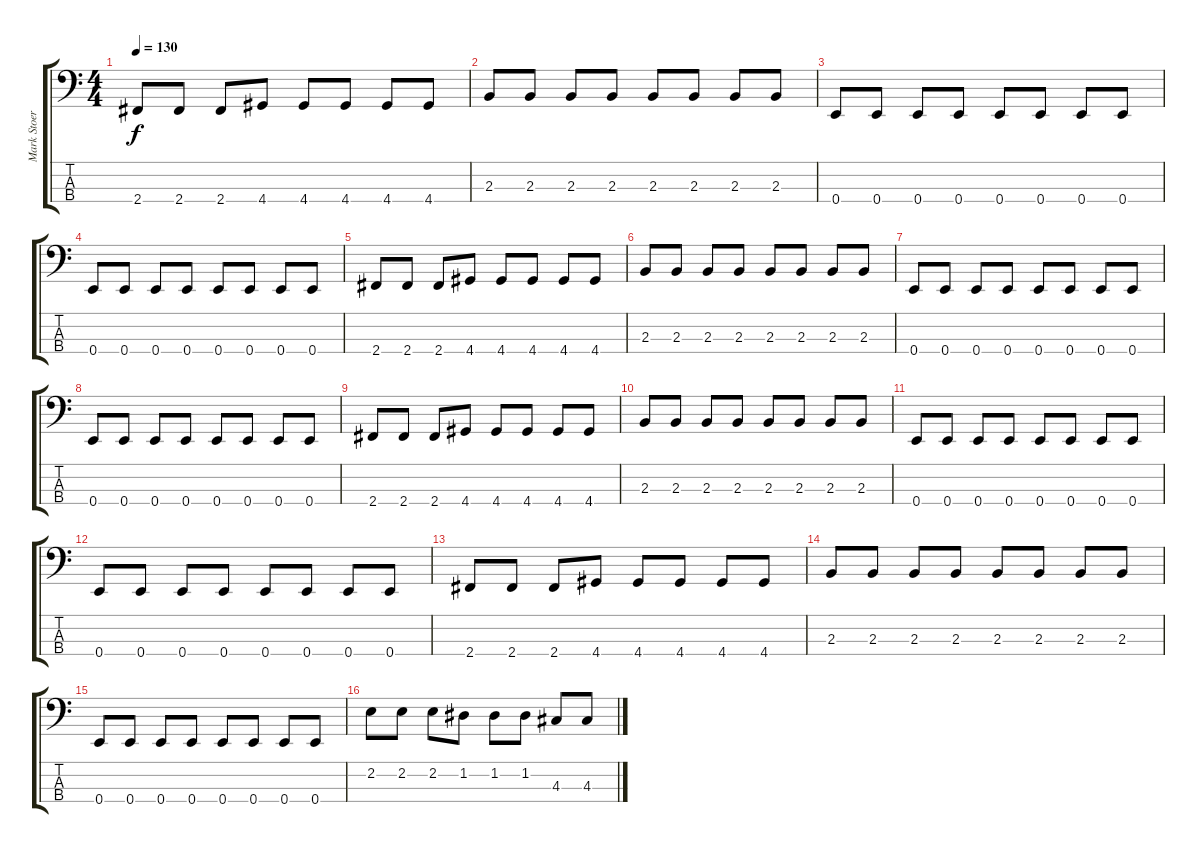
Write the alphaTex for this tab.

\track ("Mark Stoermer (Std. Tuning)" "Mark Stoer") {instrument electricbasspick}
\staff {score tabs}
\tuning (G2 D2 A1 E1) {hide}
\ts (4 4)
\tempo 130
\clef f4
\ks c
2.4.8{dy f} 2.4.8 2.4.8 4.4.8 4.4.8 4.4.8 4.4.8 4.4.8 |
2.3.8 2.3.8 2.3.8 2.3.8 2.3.8 2.3.8 2.3.8 2.3.8 |
0.4.8 0.4.8 0.4.8 0.4.8 0.4.8 0.4.8 0.4.8 0.4.8 |
0.4.8 0.4.8 0.4.8 0.4.8 0.4.8 0.4.8 0.4.8 0.4.8 |
2.4.8 2.4.8 2.4.8 4.4.8 4.4.8 4.4.8 4.4.8 4.4.8 |
2.3.8 2.3.8 2.3.8 2.3.8 2.3.8 2.3.8 2.3.8 2.3.8 |
0.4.8 0.4.8 0.4.8 0.4.8 0.4.8 0.4.8 0.4.8 0.4.8 |
0.4.8 0.4.8 0.4.8 0.4.8 0.4.8 0.4.8 0.4.8 0.4.8 |
2.4.8 2.4.8 2.4.8 4.4.8 4.4.8 4.4.8 4.4.8 4.4.8 |
2.3.8 2.3.8 2.3.8 2.3.8 2.3.8 2.3.8 2.3.8 2.3.8 |
0.4.8 0.4.8 0.4.8 0.4.8 0.4.8 0.4.8 0.4.8 0.4.8 |
0.4.8 0.4.8 0.4.8 0.4.8 0.4.8 0.4.8 0.4.8 0.4.8 |
2.4.8 2.4.8 2.4.8 4.4.8 4.4.8 4.4.8 4.4.8 4.4.8 |
2.3.8 2.3.8 2.3.8 2.3.8 2.3.8 2.3.8 2.3.8 2.3.8 |
0.4.8 0.4.8 0.4.8 0.4.8 0.4.8 0.4.8 0.4.8 0.4.8 |
2.2.8 2.2.8 2.2.8 1.2.8 1.2.8 1.2.8 4.3.8 4.3.8
